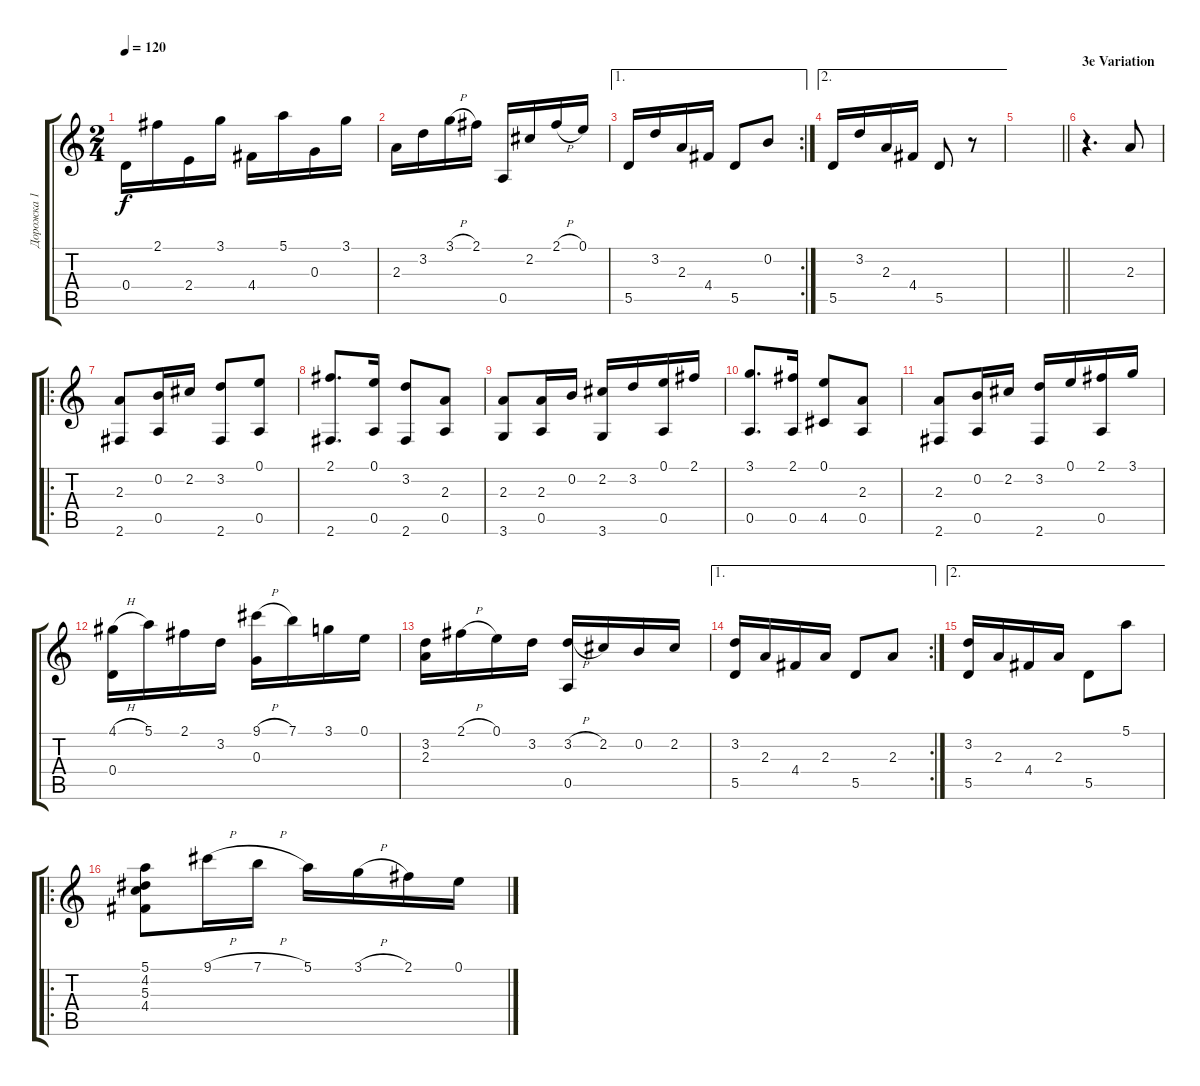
\track ("Дорожка 1" "Дорожка 1") {instrument acousticguitarnylon}
\staff {score tabs}
\tuning (E4 B3 G3 D3 A2 E2) {hide}
\ts (2 4)
\tempo 120
\clef g2
\ks c
0.4.16{dy f} 2.1.16 2.4.16 3.1.16 4.4.16 5.1.16 0.3.16 3.1.16 |
2.3.16 3.2.16 3.1{h}.16 2.1.16 0.5.16 2.2.16 2.1{h}.16 0.1.16 |
\ae 1
\rc 2
5.5.16 3.2.16 2.3.16 4.4.16 5.5.8 0.2.8 |
\ae 2
5.5.16 3.2.16 2.3.16 4.4.16 5.5.8 r.8 |
\barLineRight lightlight
|
\section ("" "3e Variation")
r.4{d} 2.3.8 |
\ro
(2.3 2.6).8 (0.2 0.5).16 2.2.16 (3.2 2.6).8 (0.1 0.5).8 |
(2.1 2.6).8{d} (0.1 0.5).16 (3.2 2.6).8 (2.3 0.5).8 |
(2.3 3.6).8 (2.3 0.5).16 0.2.16 (2.2 3.6).16 3.2.16 (0.1 0.5).16 2.1.16 |
(3.1 0.5).8{d} (2.1 0.5).16 (0.1 4.5).8 (2.3 0.5).8 |
(2.3 2.6).8 (0.2 0.5).16 2.2.16 (3.2 2.6).16 0.1.16 (2.1 0.5).16 3.1.16 |
(4.1{h} 0.4).16 5.1.16 2.1.16 3.2.16 (9.1{h} 0.3).16 7.1.16 3.1.16 0.1.16 |
(3.2 2.3).16 2.1{h}.16 0.1.16 3.2.16 (3.2{h} 0.5).16 2.2.16 0.2.16 2.2.16 |
\ae 1
\rc 2
(3.2 5.5).16 2.3.16 4.4.16 2.3.16 5.5.8 2.3.8 |
\ae 2
(3.2 5.5).16 2.3.16 4.4.16 2.3.16 5.5.8 5.1.8 |
\ro
(5.1 4.2 5.3 4.4).8 9.1{h}.16 7.1{h}.16 5.1.16 3.1{h}.16 2.1.16 0.1.16
